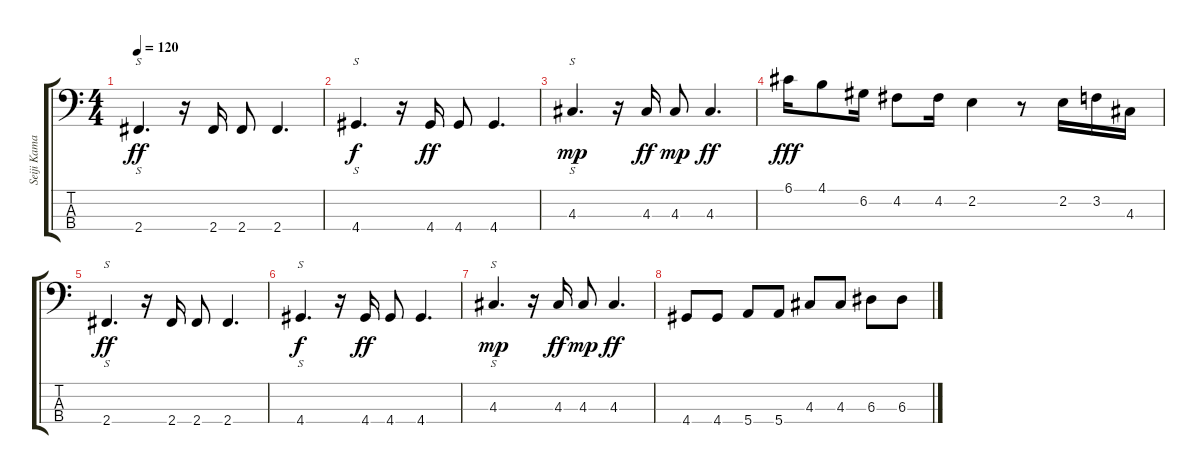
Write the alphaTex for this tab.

\track ("Seiji Kamaeda" "Seiji Kama") {instrument electricbassfinger}
\staff {score tabs}
\tuning (G2 D2 A1 E1) {hide}
\ts (4 4)
\tempo 120
\clef f4
\ks c
2.4.4{s d dy ff} r.16 2.4.16 2.4.8 2.4.4{d} |
4.4.4{s d dy f} r.16 4.4.16{dy ff} 4.4.8 4.4.4{d} |
4.3.4{s d dy mp} r.16 4.3.16{dy ff} 4.3.8{dy mp} 4.3.4{d dy ff} |
6.1.16{dy fff} 4.1.8 6.2.16 4.2.8 4.2.16 2.2.4 r.8 2.2.16 3.2.16 4.3.16 |
2.4.4{s d dy ff} r.16 2.4.16 2.4.8 2.4.4{d} |
4.4.4{s d dy f} r.16 4.4.16{dy ff} 4.4.8 4.4.4{d} |
4.3.4{s d dy mp} r.16 4.3.16{dy ff} 4.3.8{dy mp} 4.3.4{d dy ff} |
4.4.8 4.4.8 5.4.8 5.4.8 4.3.8 4.3.8 6.3.8 6.3.8
